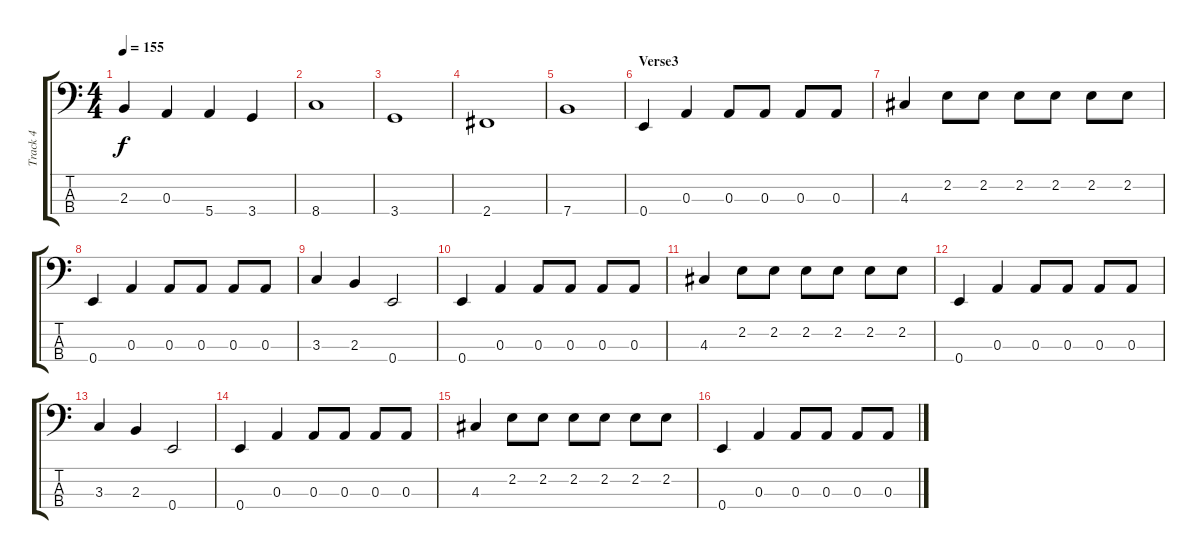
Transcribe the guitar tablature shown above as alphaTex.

\track ("Track 4" "Track 4") {instrument electricbassfinger}
\staff {score tabs}
\tuning (G2 D2 A1 E1) {hide}
\ts (4 4)
\tempo 155
\clef f4
\ks c
2.3.4{dy f} 0.3.4 5.4.4 3.4.4 |
8.4.1 |
3.4.1 |
2.4.1 |
7.4.1 |
\section ("" "Verse3")
0.4.4 0.3.4 0.3.8 0.3.8 0.3.8 0.3.8 |
4.3.4 2.2.8 2.2.8 2.2.8 2.2.8 2.2.8 2.2.8 |
0.4.4 0.3.4 0.3.8 0.3.8 0.3.8 0.3.8 |
3.3.4 2.3.4 0.4.2 |
0.4.4 0.3.4 0.3.8 0.3.8 0.3.8 0.3.8 |
4.3.4 2.2.8 2.2.8 2.2.8 2.2.8 2.2.8 2.2.8 |
0.4.4 0.3.4 0.3.8 0.3.8 0.3.8 0.3.8 |
3.3.4 2.3.4 0.4.2 |
0.4.4 0.3.4 0.3.8 0.3.8 0.3.8 0.3.8 |
4.3.4 2.2.8 2.2.8 2.2.8 2.2.8 2.2.8 2.2.8 |
0.4.4 0.3.4 0.3.8 0.3.8 0.3.8 0.3.8
